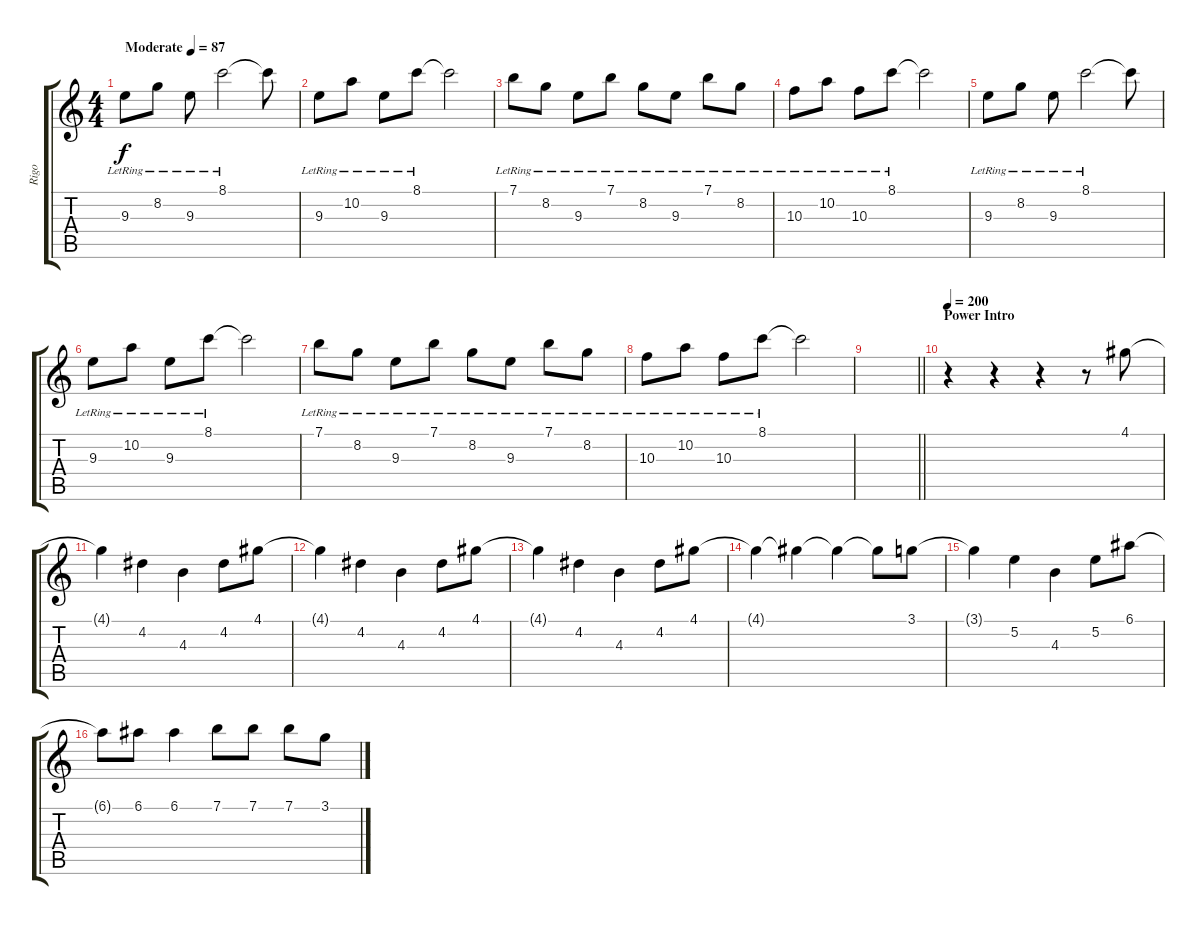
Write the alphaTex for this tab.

\track ("Rigo" "Rigo") {instrument overdrivenguitar}
\staff {score tabs}
\tuning (E4 B3 G3 D3 A2 E2) {hide}
\ts (4 4)
\tempo (87 "Moderate")
\clef g2
\ks c
9.3{lr}.8{dy f instrument electricguitarclean} 8.2{lr}.8 9.3{lr}.8 8.1{lr}.2 8.1{t}.8 |
9.3{lr}.8 10.2{lr}.8 9.3{lr}.8 8.1{lr}.8 8.1{t}.2 |
7.1{lr}.8 8.2{lr}.8 9.3{lr}.8 7.1{lr}.8 8.2{lr}.8 9.3{lr}.8 7.1{lr}.8 8.2{lr}.8 |
10.3{lr}.8 10.2{lr}.8 10.3{lr}.8 8.1{lr}.8 8.1{t}.2 |
9.3{lr}.8{instrument electricguitarclean} 8.2{lr}.8 9.3{lr}.8 8.1{lr}.2 8.1{t}.8 |
9.3{lr}.8 10.2{lr}.8 9.3{lr}.8 8.1{lr}.8 8.1{t}.2 |
7.1{lr}.8 8.2{lr}.8 9.3{lr}.8 7.1{lr}.8 8.2{lr}.8 9.3{lr}.8 7.1{lr}.8 8.2{lr}.8 |
10.3{lr}.8 10.2{lr}.8 10.3{lr}.8 8.1{lr}.8 8.1{t}.2 |
\barLineRight lightlight
|
\section ("" "Power Intro")
\tempo 190
\tempo 200
r.4{volume 13 balance 0 instrument overdrivenguitar} r.4 r.4 r.8 4.1.8 |
4.1{t}.4 4.2.4 4.3.4 4.2.8 4.1.8 |
4.1{t}.4 4.2.4 4.3.4 4.2.8 4.1.8 |
4.1{t}.4 4.2.4 4.3.4 4.2.8 4.1.8 |
4.1{t}.4 4.1{t}.4 4.1{t}.4 4.1{t}.8 3.1.8 |
3.1{t}.4 5.2.4 4.3.4 5.2.8 6.1.8 |
6.1{t}.8 6.1.8 6.1.4 7.1.8 7.1.8 7.1.8 3.1.8
